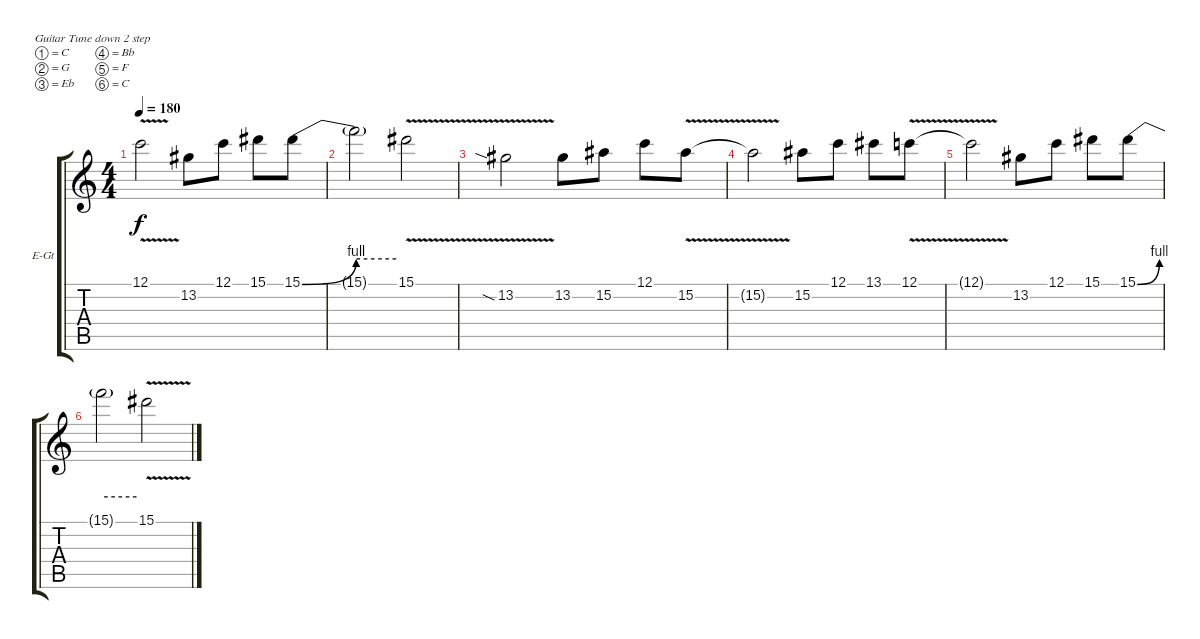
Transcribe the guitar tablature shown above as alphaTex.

\bracketExtendMode groupsimilarinstruments
\firstSystemTrackNameOrientation horizontal
\otherSystemsTrackNameOrientation horizontal
\track ("Gtr5" "E-Gt") {instrument distortionguitar}
\staff {score tabs}
\tuning (C4 G3 Eb3 Bb2 F2 C2)
\ts (4 4)
\tempo 180
\clef g2
\scale
0.333333
\ks c
12.1{v t}.2{dy f} 13.2.8 12.1.8 15.1.8 15.1{be (bend 0 0 11.4 4)}.8 |
\scale
0.333333 15.1{be (hold 0 4 60 4) t}.2 15.1{v}.2 |
\scale
0.333333 13.2{v sia}.2 13.2.8 15.2.8 12.1.8 15.2{v}.8 |
\scale
0.333333 15.2{v t}.2 15.2.8 12.1.8 13.1.8 12.1{v}.8 |
12.1{v t}.2 13.2.8 12.1.8 15.1.8 15.1{be (bend 0 0 11.4 4)}.8 |
15.1{be (hold 0 4 60 4) t}.2 15.1{v}.2
